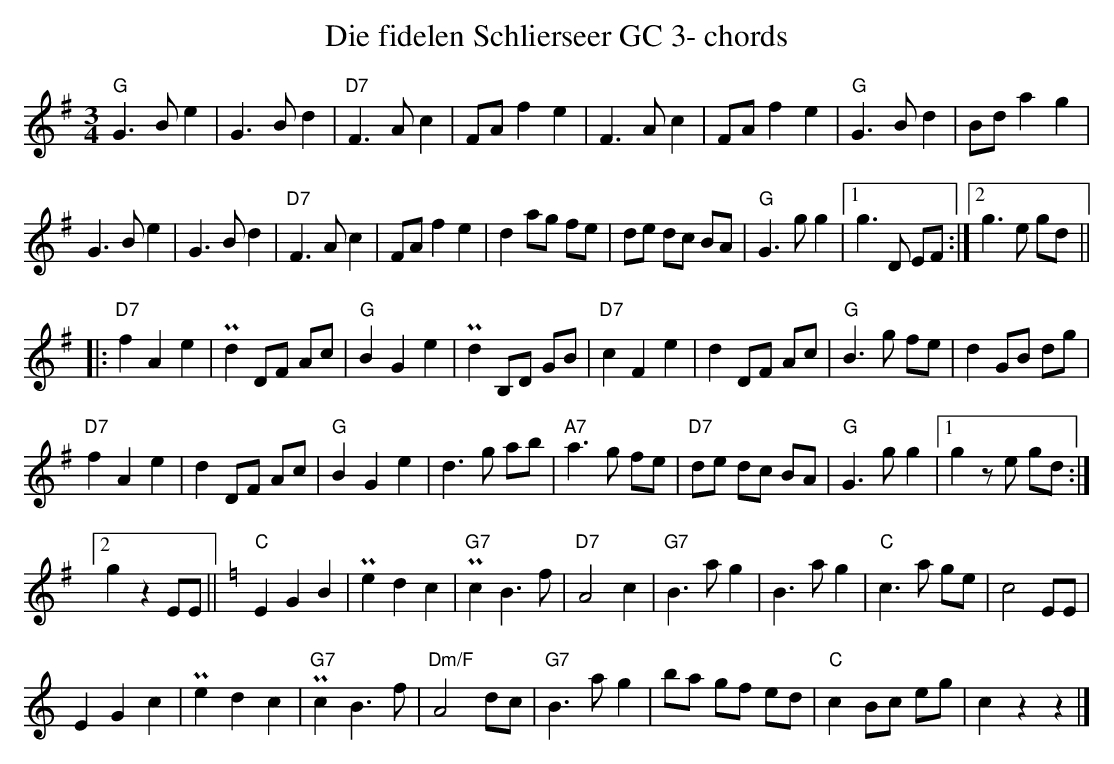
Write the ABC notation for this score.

X:1
T:Die fidelen Schlierseer GC 3- chords
M:3/4
L:1/4
K:Gmaj%%MIDI gchordon
"G"G>B e | G>B d | "D7"F>A c | F/2A/2 f e | F>A c | F/2A/2 f e | "G"G>B d | B/2d/2 a g |
G>B e | G>B d | "D7"F>A c | F/2A/2 f e | d a/2g/2 f/2e/2 | d/2e/2 d/2c/2 B/2A/2 | "G"G>g g |1 g>D E/2F/2 :|2 g>e g/2d/2 ||
|: "D7"fAe | Pd D/2F/2 A/2c/2 | "G"BGe | Pd B,/2D/2 G/2B/2 | "D7"cFe | d D/2F/2 A/2c/2 | "G"B>g f/2e/2 | d G/2B/2 d/2g/2 |
"D7"fAe | d D/2F/2 A/2c/2 | "G"BGe | d>g a/2b/2 | "A7"a>g f/2e/2 | "D7"d/2e/2 d/2c/2 B/2A/2 | "G"G>g g |1 g z/2e/ g/2d/2 :|2
g z E/2E/2 || [K:Cmaj] "C"EGB | Pedc | P"G7"c B>f | "D7"A2 c | "G7"B>a g | B>a g | "C"c>a g/2e/2 | c2 E/2E/2 |
EGc | Pedc | "G7"Pc B>f | "Dm/F"A2 d/2c/2 | "G7"B>a g | b/2a/2 g/2f/2 e/2d/2 | "C"c B/2c/2 e/2g/2 | c zz |]
